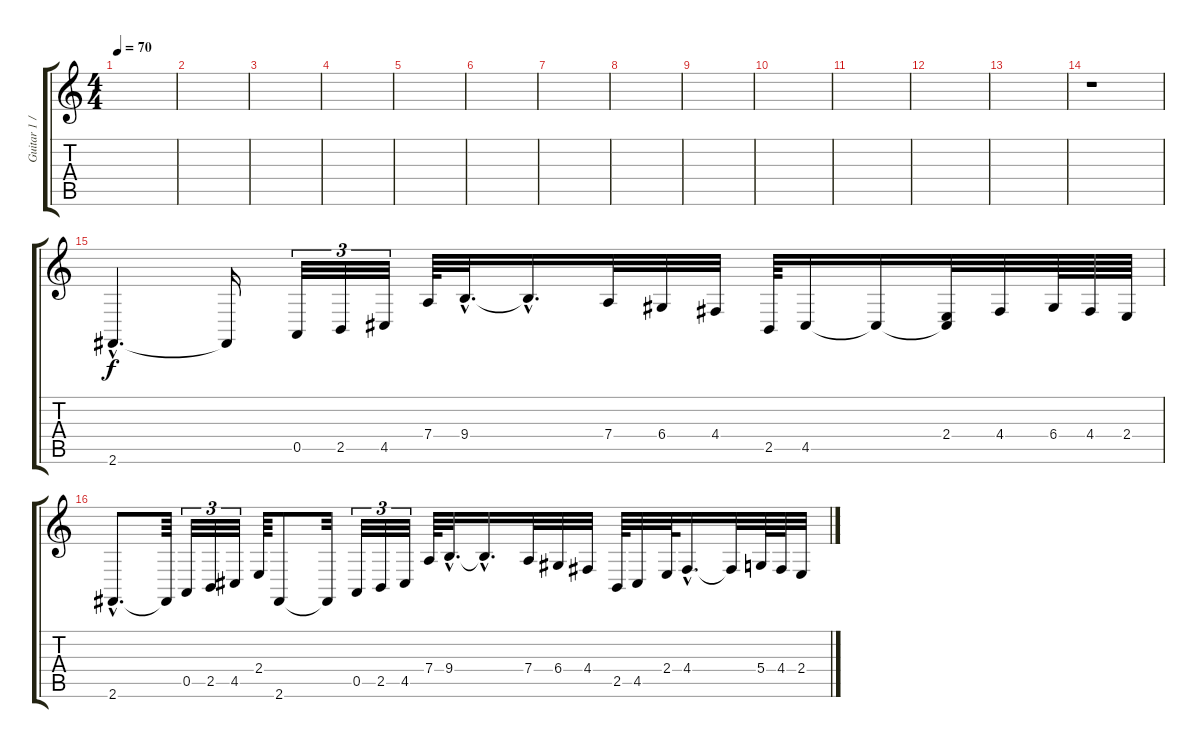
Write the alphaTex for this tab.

\track ("Guitar 1 / Synth 1" "Guitar 1 /") {instrument lead8bassandlead}
\staff {score tabs}
\tuning (E4 B3 G3 D3 A2 E2) {hide}
\ts (4 4)
\tempo 70
\clef g2
\ks c
|
|
|
|
|
|
|
|
|
|
\section ("" "")
|
|
|
r.1{volume 6 balance 10 instrument lead8bassandlead} |
2.6{hac}.4{d volume 13} 2.6{t}.16 0.5.32{tu (3 2)} 2.5.32{tu (3 2)} 4.5.32{tu (3 2)} 7.4.64 9.4{hac}.32{d} 9.4{hac t}.16{d} 7.4.32 6.4.32 4.4.32 2.5.64 4.5.16 4.5{t}.16 (2.4 4.5{t}).32 4.4.32 6.4.64 4.4.64 2.4.64 |
2.6{hac}.8{d} 2.6{t}.64 0.5.32{tu (3 2)} 2.5.32{tu (3 2)} 4.5.32{tu (3 2)} 2.4.64 2.6.8 2.6{t}.32 0.5.32{tu (3 2)} 2.5.32{tu (3 2)} 4.5.32{tu (3 2)} 7.4.64 9.4{hac}.32{d} 9.4{hac t}.16{d} 7.4.32 6.4.32 4.4.32 2.5.64 4.5.32 2.4.64 4.4{hac}.16{d} 4.4{t}.32 5.4.64 4.4.64 2.4.32
